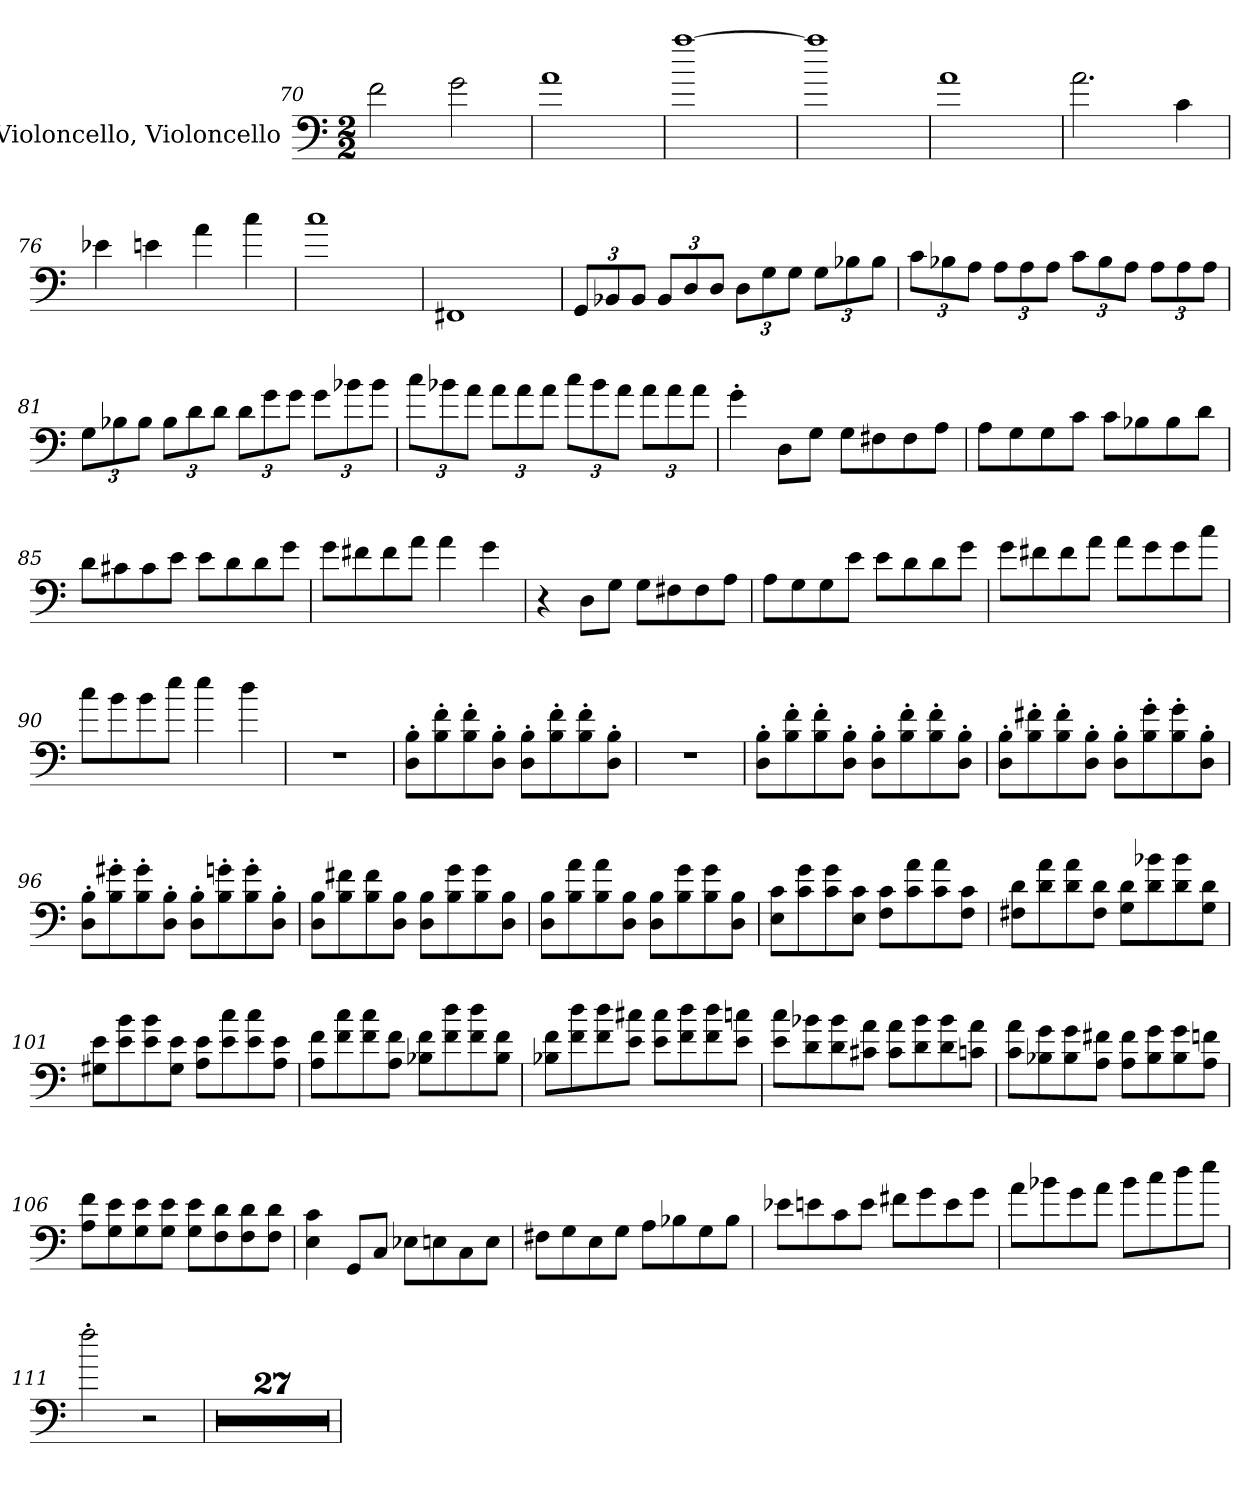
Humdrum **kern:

**kern
*part1
*staff1
*I"Violoncello, Violoncello
*I'Vc.
*clefF4
*k[]
*M2/2
=70
2f\
2g\
=71
1a
!!LO:LB:g=z
=72
[1aa
=73
1aa]
=74
1a
=75
2.a\
4c\
=76
4e-X\
4en\
4a\
4cc\
!!LO:LB:g=z
=77
1cc
=78
1FF#X
=79
*Xbrackettup
12GG/L
12BB-X/
12BB-/J
12BB-/L
12D/
12D/J
12D\L
12G\
12G\J
12G\L
12B-X\
12B-\J
!!LO:PB:g=z
=80
12c\L
12B-X\
12A\J
12A\L
12A\
12A\J
12c\L
12B-\
12A\J
12A\L
12A\
12A\J
=81
12G\L
12B-X\
12B-\J
12B-\L
12d\
12d\J
12d\L
12g\
12g\J
12g\L
12b-X\
12b-\J
!!LO:LB:g=z
=82
12cc\L
12b-X\
12a\J
12a\L
12a\
12a\J
12cc\L
12b-\
12a\J
12a\L
12a\
12a\J
=83
4g'\
8D\L
8G\J
8G\L
8F#X\
8F#\
8A\J
=84
8A\L
8G\
8G\
8c\J
8c\L
8B-X\
8B-\
8d\J
!!LO:LB:g=z
=85
8d\L
8c#X\
8c#\
8e\J
8e\L
8d\
8d\
8g\J
=86
8g\L
8f#X\
8f#\
8a\J
4a\
4g\
=87
4r
8D\L
8G\J
8G\L
8F#X\
8F#\
8A\J
=88
8A\L
8G\
8G\
8e\J
8e\L
8d\
8d\
8g\J
!!LO:LB:g=z
=89
8g\L
8f#X\
8f#\
8a\J
8a\L
8g\
8g\
8cc\J
=90
8cc\L
8b\
8b\
8ee\J
4ee\
4dd\
=91
1r
!!LO:PB:g=z
=92
8D\' 8B\'L
8B\' 8f\'
8B\' 8f\'
8D\' 8B\'J
8D\' 8B\'L
8B\' 8f\'
8B\' 8f\'
8D\' 8B\'J
=93
1r
=94
8D\' 8B\'L
8B\' 8f\'
8B\' 8f\'
8D\' 8B\'J
8D\' 8B\'L
8B\' 8f\'
8B\' 8f\'
8D\' 8B\'J
!!LO:LB:g=z
=95
8D\' 8B\'L
8B\' 8f#X\'
8B\' 8f#\'
8D\' 8B\'J
8D\' 8B\'L
8B\' 8g\'
8B\' 8g\'
8D\' 8B\'J
=96
8D\' 8B\'L
8B\' 8g#X\'
8B\' 8g#\'
8D\' 8B\'J
8D\' 8B\'L
8B\' 8gn\'
8B\' 8g\'
8D\' 8B\'J
=97
8D\ 8B\L
8B\ 8f#X\
8B\ 8f#\
8D\ 8B\J
8D\ 8B\L
8B\ 8g\
8B\ 8g\
8D\ 8B\J
=98
8D\ 8B\L
8B\ 8a\
8B\ 8a\
8D\ 8B\J
8D\ 8B\L
8B\ 8g\
8B\ 8g\
8D\ 8B\J
!!LO:LB:g=z
=99
8E\ 8c\L
8c\ 8g\
8c\ 8g\
8E\ 8c\J
8F\ 8c\L
8c\ 8a\
8c\ 8a\
8F\ 8c\J
=100
8F#X\ 8d\L
8d\ 8a\
8d\ 8a\
8F#\ 8d\J
8G\ 8d\L
8d\ 8b-X\
8d\ 8b-\
8G\ 8d\J
=101
8G#X\ 8e\L
8e\ 8b\
8e\ 8b\
8G#\ 8e\J
8A\ 8e\L
8e\ 8cc\
8e\ 8cc\
8A\ 8e\J
!!LO:LB:g=z
=102
8A\ 8f\L
8f\ 8cc\
8f\ 8cc\
8A\ 8f\J
8B-X\ 8f\L
8f\ 8dd\
8f\ 8dd\
8B-\ 8f\J
=103
8B-X\ 8f\L
8f\ 8dd\
8f\ 8dd\
8e\ 8cc#X\J
8e\ 8cc#\L
8f\ 8dd\
8f\ 8dd\
8e\ 8ccn\J
=104
8e\ 8cc\L
8d\ 8b-X\
8d\ 8b-\
8c#X\ 8a\J
8c#\ 8a\L
8d\ 8b-\
8d\ 8b-\
8cn\ 8a\J
!!LO:PB:g=z
=105
8c\ 8a\L
8B-X\ 8g\
8B-\ 8g\
8A\ 8f#X\J
8A\ 8f#\L
8B-\ 8g\
8B-\ 8g\
8A\ 8fn\J
=106
8A\ 8f\L
8G\ 8e\
8G\ 8e\
8G\ 8e\J
8G\ 8e\L
8F\ 8d\
8F\ 8d\
8F\ 8d\J
=107
4E\ 4c\
8GG/L
8C/J
8E-X\L
8En\
8C\
8E\J
=108
8F#X\L
8G\
8E\
8G\J
8A\L
8B-X\
8G\
8B-\J
!!LO:LB:g=z
=109
8e-X\L
8en\
8c\
8e\J
8f#X\L
8g\
8e\
8g\J
=110
8a\L
8b-X\
8g\
8a\J
8b-\L
8cc\
8dd\
8ee\J
=111
*MM160
2ff'\
2r
=112
1r
!!LO:LB:g=z
=113
1r
=114
1r
=115
1r
=116
1r
=117
1r
!!LO:LB:g=z
=118
1r
=119
1r
=120
1r
=121
1r
!!LO:PB:g=z
=122
1r
=123
1r
=124
1r
=125
1r
!!LO:LB:g=z
=126
1r
=127
1r
=128
1r
=129
1r
=130
1r
=131
1r
!!LO:LB:g=z
=132
1r
=133
1r
=134
1r
=135
1r
=136
1r
=137
1r
=138
1r
*MM144
=
*-
